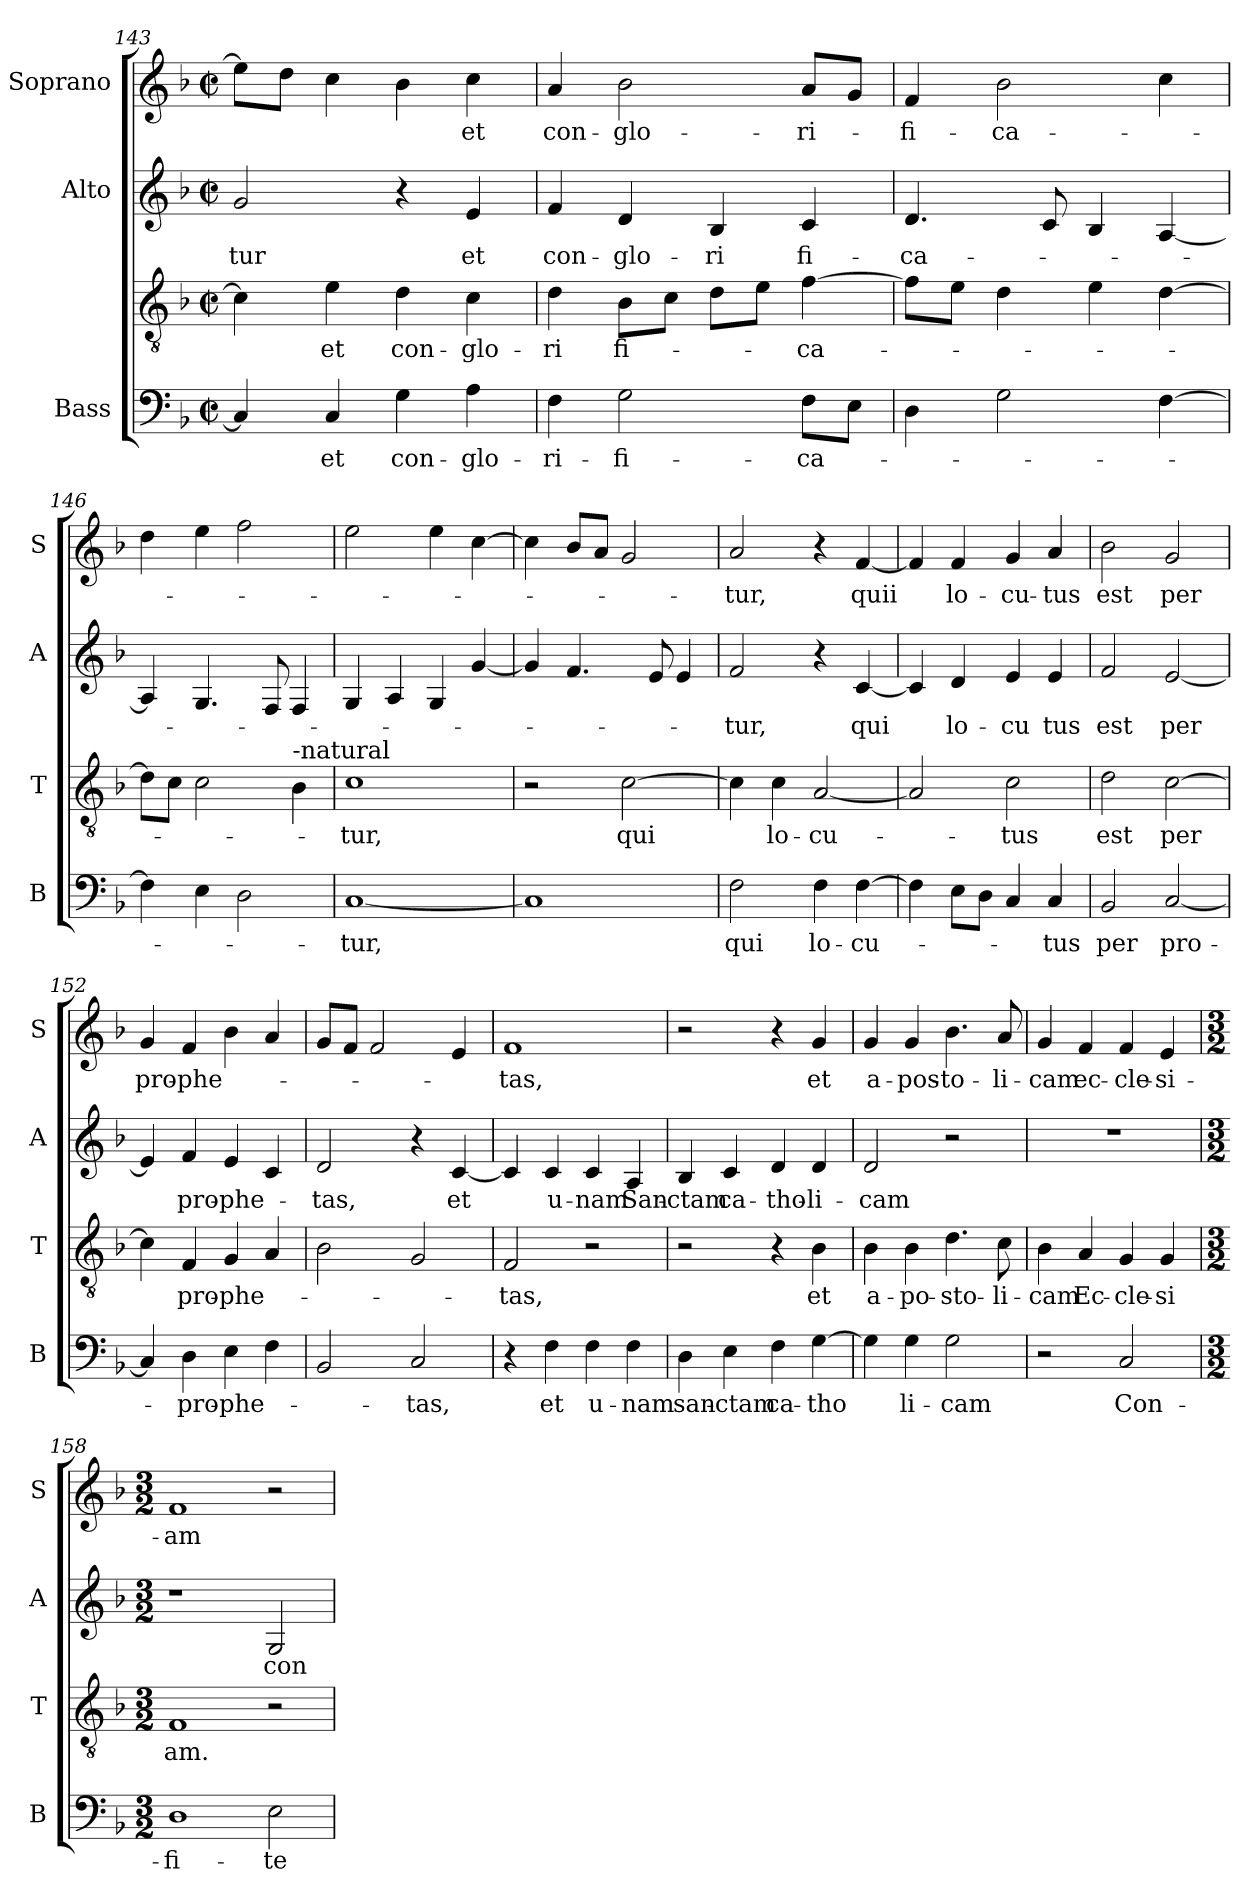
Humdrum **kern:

**kern	**text	**kern	**text	**kern	**text	**kern	**text
*part4	*part4	*part3	*part3	*part2	*part2	*part1	*part1
*staff4	*staff4	*staff3	*staff3	*staff2	*staff2	*staff1	*staff1
*I"Bass	*	*	*	*I"Alto	*	*I"Soprano	*
*I'B	*	*I'T	*	*I'A	*	*I'S	*
*clefF4	*	*clefGv2	*	*clefG2	*	*clefG2	*
*k[b-]	*	*k[b-]	*	*k[b-]	*	*k[b-]	*
*F:	*	*F:	*	*F:	*	*F:	*
*M2/2	*	*M2/2	*	*M2/2	*	*M2/2	*
*met(c|)	*	*met(c|)	*	*met(c|)	*	*met(c|)	*
=143	=143	=143	=143	=143	=143	=143	=143
4C/]	.	4c\]	.	2g/	-tur	8ee\L]	.
.	.	.	.	.	.	8dd\J	.
4C/	et	4e\	et	.	.	4cc\	.
4G\	con-	4d\	con-	4r	.	4b-\	.
4A\	-glo-	4c\	-glo-	4e/	et	4cc\	et
=144	=144	=144	=144	=144	=144	=144	=144
4F\	-ri-	4d\	-ri	4f/	con-	4a/	con-
2G\	-fi-	8B-\L	fi-	4d/	-glo-	2b-\	-glo-
.	.	8c\J	.	.	.	.	.
.	.	8d\L	.	4B-/	-ri	.	.
.	.	8e\J	.	.	.	.	.
8F\L	-ca-	[4f\	-ca-	4c/	fi-	8a/L	-ri-
8E\J	.	.	.	.	.	8g/J	.
=145	=145	=145	=145	=145	=145	=145	=145
4D\	.	8f\L]	.	4.d/	-ca-	4f/	-fi-
.	.	8e\J	.	.	.	.	.
2G\	.	4d\	.	.	.	2b-\	-ca-
.	.	.	.	8c/	.	.	.
.	.	4e\	.	4B-/	.	.	.
[4F\	.	[4d\	.	[4A/	.	4cc\	.
!!LO:PB:g=z
=146	=146	=146	=146	=146	=146	=146	=146
4F\]	.	8d\L]	.	4A/]	.	4dd\	.
.	.	8c\J	.	.	.	.	.
4E\	.	2c\	.	4.G/	.	4ee\	.
2D\	.	.	.	.	.	2ff\	.
.	.	.	.	8F/	.	.	.
!	!	!LO:TX:a:t=-natural	!	!	!	!	!
.	.	4B-\	.	4F/	.	.	.
=147	=147	=147	=147	=147	=147	=147	=147
[1C	-tur,	1c	-tur,	4G/	.	2ee\	.
.	.	.	.	4A/	.	.	.
.	.	.	.	4G/	.	4ee\	.
.	.	.	.	[4g/	.	[4cc\	.
=148	=148	=148	=148	=148	=148	=148	=148
1C]	.	2r	.	4g/]	.	4cc\]	.
.	.	.	.	4.f/	.	8b-/L	.
.	.	.	.	.	.	8a/J	.
.	.	[2c\	qui	.	.	2g/	.
.	.	.	.	8e/	.	.	.
.	.	.	.	4e/	.	.	.
=149	=149	=149	=149	=149	=149	=149	=149
2F\	qui	4c\]	.	2f/	-tur,	2a/	-tur,
.	.	4c\	lo-	.	.	.	.
4F\	lo-	[2A/	-cu-	4r	.	4r	.
[4F\	-cu-	.	.	[4c/	qui	[4f/	quii
=150	=150	=150	=150	=150	=150	=150	=150
4F\]	.	2A/]	.	4c/]	.	4f/]	.
8E\L	.	.	.	4d/	lo-	4f/	lo-
8D\J	.	.	.	.	.	.	.
4C/	.	2c\	-tus	4e/	-cu	4g/	-cu-
4C/	-tus	.	.	4e/	tus	4a/	-tus
=151	=151	=151	=151	=151	=151	=151	=151
2BB-/	per	2d\	est	2f/	est	2b-\	est
[2C/	pro-	[2c\	per	[2e/	per	2g/	per
!!LO:LB:g=z
=152	=152	=152	=152	=152	=152	=152	=152
4C/]	.	4c\]	.	4e/]	.	4g/	pro-
4D\	-pro-	4F/	pro-	4f/	pro-	4f/	-phe-
4E\	-phe-	4G/	-phe-	4e/	-phe-	4b-\	.
4F\	.	4A/	.	4c/	.	4a/	.
=153	=153	=153	=153	=153	=153	=153	=153
2BB-/	.	2B-\	.	2d/	-tas,	8g/L	.
.	.	.	.	.	.	8f/J	.
.	.	.	.	.	.	2f/	.
2C/	-tas,	2G/	.	4r	.	.	.
.	.	.	.	[4c/	et	4e/	.
=154	=154	=154	=154	=154	=154	=154	=154
4r	.	2F/	-tas,	4c/]	.	1f	-tas,
4F\	et	.	.	4c/	u-	.	.
4F\	u-	2r	.	4c/	-nam	.	.
4F\	-nam	.	.	4A/	San-	.	.
=155	=155	=155	=155	=155	=155	=155	=155
4D\	san-	2r	.	4B-/	-ctam	2r	.
4E\	-ctam	.	.	4c/	ca-	.	.
4F\	ca-	4r	.	4d/	-tho-	4r	.
[4G\	-tho	4B-\	et	4d/	-li-	4g/	et
=156	=156	=156	=156	=156	=156	=156	=156
4G\]	.	4B-\	a-	2d/	-cam	4g/	a-
4G\	li-	4B-\	-po-	.	.	4g/	-pos-
2G\	-cam	4.d\	-sto-	2r	.	4.b-\	-to-
.	.	8c\	-li-	.	.	8a/	-li-
=157	=157	=157	=157	=157	=157	=157	=157
2r	.	4B-\	-cam	1r	.	4g/	-cam
.	.	4A/	Ec-	.	.	4f/	ec-
2C/	Con-	4G/	-cle-	.	.	4f/	-cle-
.	.	4G/	-si	.	.	4e/	-si-
!!LO:LB:g=z
=158	=158	=158	=158	=158	=158	=158	=158
*M3/2	*	*M3/2	*	*M3/2	*	*M3/2	*
1D	-fi-	1F	am.	1r	.	1f	-am
2E\	-te-	2r	.	2G/	con-	2r	.
=	=	=	=	=	=	=	=
*-	*-	*-	*-	*-	*-	*-	*-
